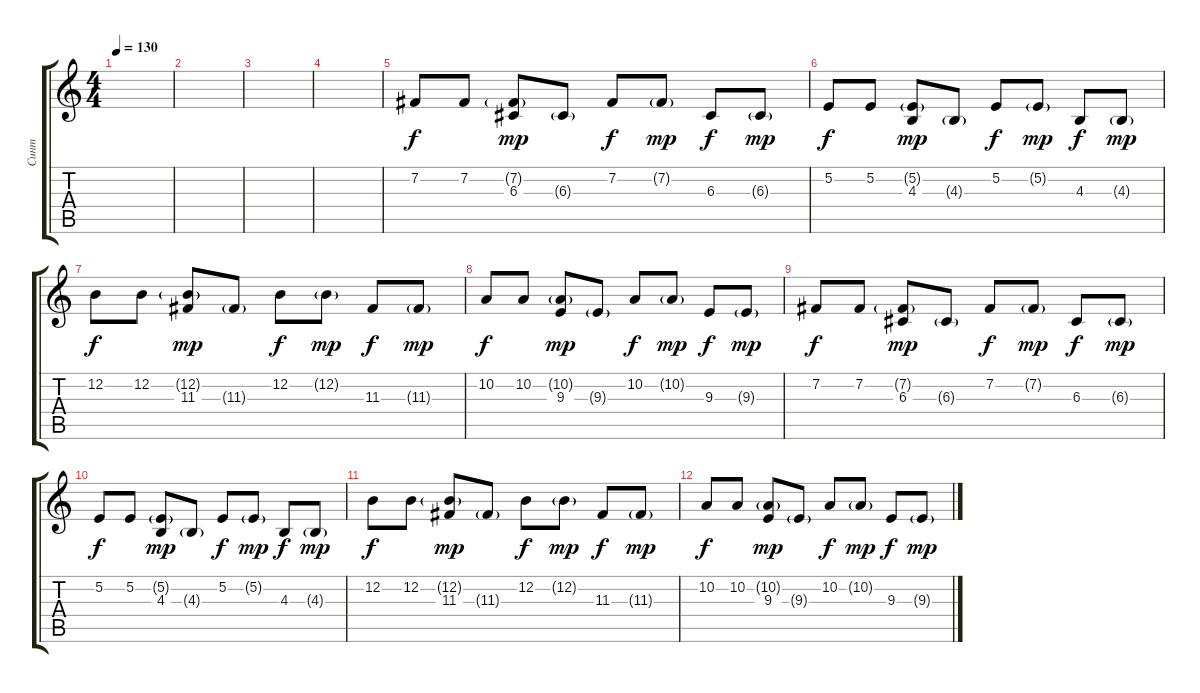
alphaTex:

\track ("Синт" "Синт") {instrument percussiveorgan}
\staff {score tabs}
\tuning (E4 B3 G3 D3 A2 E2) {hide}
\ts (4 4)
\tempo 130
\clef g2
\ks c
|
|
|
|
7.2.8{dy f} 7.2.8 (7.2{g} 6.3).8{dy mp} 6.3{g}.8 7.2.8{dy f} 7.2{g}.8{dy mp} 6.3.8{dy f} 6.3{g}.8{dy mp} |
5.2.8{dy f} 5.2.8 (5.2{g} 4.3).8{dy mp} 4.3{g}.8 5.2.8{dy f} 5.2{g}.8{dy mp} 4.3.8{dy f} 4.3{g}.8{dy mp} |
12.2.8{dy f} 12.2.8 (12.2{g} 11.3).8{dy mp} 11.3{g}.8 12.2.8{dy f} 12.2{g}.8{dy mp} 11.3.8{dy f} 11.3{g}.8{dy mp} |
10.2.8{dy f} 10.2.8 (10.2{g} 9.3).8{dy mp} 9.3{g}.8 10.2.8{dy f} 10.2{g}.8{dy mp} 9.3.8{dy f} 9.3{g}.8{dy mp} |
7.2.8{dy f} 7.2.8 (7.2{g} 6.3).8{dy mp} 6.3{g}.8 7.2.8{dy f} 7.2{g}.8{dy mp} 6.3.8{dy f} 6.3{g}.8{dy mp} |
5.2.8{dy f} 5.2.8 (5.2{g} 4.3).8{dy mp} 4.3{g}.8 5.2.8{dy f} 5.2{g}.8{dy mp} 4.3.8{dy f} 4.3{g}.8{dy mp} |
12.2.8{dy f} 12.2.8 (12.2{g} 11.3).8{dy mp} 11.3{g}.8 12.2.8{dy f} 12.2{g}.8{dy mp} 11.3.8{dy f} 11.3{g}.8{dy mp} |
10.2.8{dy f} 10.2.8 (10.2{g} 9.3).8{dy mp} 9.3{g}.8 10.2.8{dy f} 10.2{g}.8{dy mp} 9.3.8{dy f} 9.3{g}.8{dy mp}
